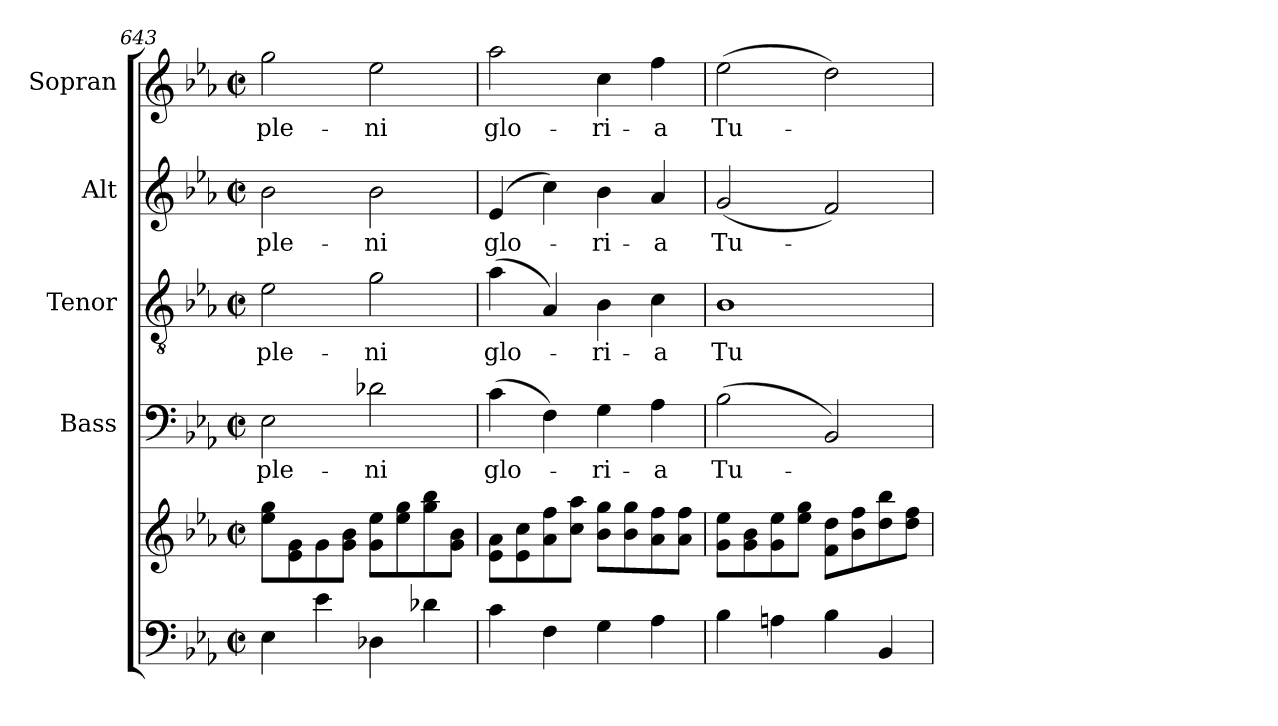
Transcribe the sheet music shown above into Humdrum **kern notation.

**kern	**kern	**kern	**text	**kern	**text	**kern	**text	**kern	**text
*part5	*part5	*part4	*part4	*part3	*part3	*part2	*part2	*part1	*part1
*staff6	*staff5	*staff4	*staff4	*staff3	*staff3	*staff2	*staff2	*staff1	*staff1
*	*	*I"Bass	*	*I"Tenor	*	*I"Alt	*	*I"Sopran	*
*	*	*I'B.	*	*I'T.	*	*I'A.	*	*I'S.	*
*clefF4	*clefG2	*clefF4	*	*clefGv2	*	*clefG2	*	*clefG2	*
*k[b-e-a-]	*k[b-e-a-]	*k[b-e-a-]	*	*k[b-e-a-]	*	*k[b-e-a-]	*	*k[b-e-a-]	*
*E-:	*E-:	*E-:	*	*E-:	*	*E-:	*	*E-:	*
*M2/2	*M2/2	*M2/2	*	*M2/2	*	*M2/2	*	*M2/2	*
*met(c|)	*met(c|)	*met(c|)	*	*met(c|)	*	*met(c|)	*	*met(c|)	*
=643	=643	=643	=643	=643	=643	=643	=643	=643	=643
!	!	!	!LO:LY:b	!	!LO:LY:b	!	!LO:LY:b	!	!LO:LY:b
4E-\	8ee-\ 8gg\L	2E-\	ple-	2e-\	ple-	2b-\	ple-	2gg\	ple-
.	8e-\ 8g\	.	.	.	.	.	.	.	.
4e-\	8g\	.	.	.	.	.	.	.	.
.	8g\ 8b-\J	.	.	.	.	.	.	.	.
!	!	!	!LO:LY:b	!	!LO:LY:b	!	!LO:LY:b	!	!LO:LY:b
4D-X\	8g\ 8ee-\L	2d-X\	-ni	2g\	-ni	2b-\	-ni	2ee-\	-ni
.	8ee-\ 8gg\	.	.	.	.	.	.	.	.
4d-X\	8gg\ 8bb-\	.	.	.	.	.	.	.	.
.	8g\ 8b-\J	.	.	.	.	.	.	.	.
!!LO:PB:g=z
=644	=644	=644	=644	=644	=644	=644	=644	=644	=644
!	!	!	!LO:LY:b	!	!LO:LY:b	!	!LO:LY:b	!	!LO:LY:b
4c\	8e-\ 8a-\L	(>4c\	glo-	(>4a-\	glo-	(4e-/	glo-	2aa-\	glo-
.	8e-\ 8cc\	.	.	.	.	.	.	.	.
4F\	8a-\ 8ff\	4F\)	.	4A-/)	.	4cc\)	.	.	.
.	8cc\ 8aa-\J	.	.	.	.	.	.	.	.
!	!	!	!LO:LY:b	!	!LO:LY:b	!	!LO:LY:b	!	!LO:LY:b
4G\	8b-\ 8gg\L	4G\	-ri-	4B-\	-ri-	4b-\	-ri-	4cc\	-ri-
.	8b-\ 8gg\	.	.	.	.	.	.	.	.
!	!	!	!LO:LY:b	!	!LO:LY:b	!	!LO:LY:b	!	!LO:LY:b
4A-\	8a-\ 8ff\	4A-\	-a	4c\	-a	4a-/	-a	4ff\	-a
.	8a-\ 8ff\J	.	.	.	.	.	.	.	.
=645	=645	=645	=645	=645	=645	=645	=645	=645	=645
!	!	!	!LO:LY:b	!	!LO:LY:b	!	!LO:LY:b	!	!LO:LY:b
4B-\	8g\ 8ee-\L	(>2B-\	Tu-	1B-	Tu-	(<2g/	Tu-	(>2ee-\	Tu-
.	8g\ 8b-\	.	.	.	.	.	.	.	.
4An\	8g\ 8ee-\	.	.	.	.	.	.	.	.
.	8ee-\ 8gg\J	.	.	.	.	.	.	.	.
4B-\	8f\ 8dd\L	2BB-/)	.	.	.	2f/)	.	2dd\)	.
.	8b-\ 8ff\	.	.	.	.	.	.	.	.
4BB-/	8dd\ 8bb-\	.	.	.	.	.	.	.	.
.	8dd\ 8ff\J	.	.	.	.	.	.	.	.
=	=	=	=	=	=	=	=	=	=
*-	*-	*-	*-	*-	*-	*-	*-	*-	*-
